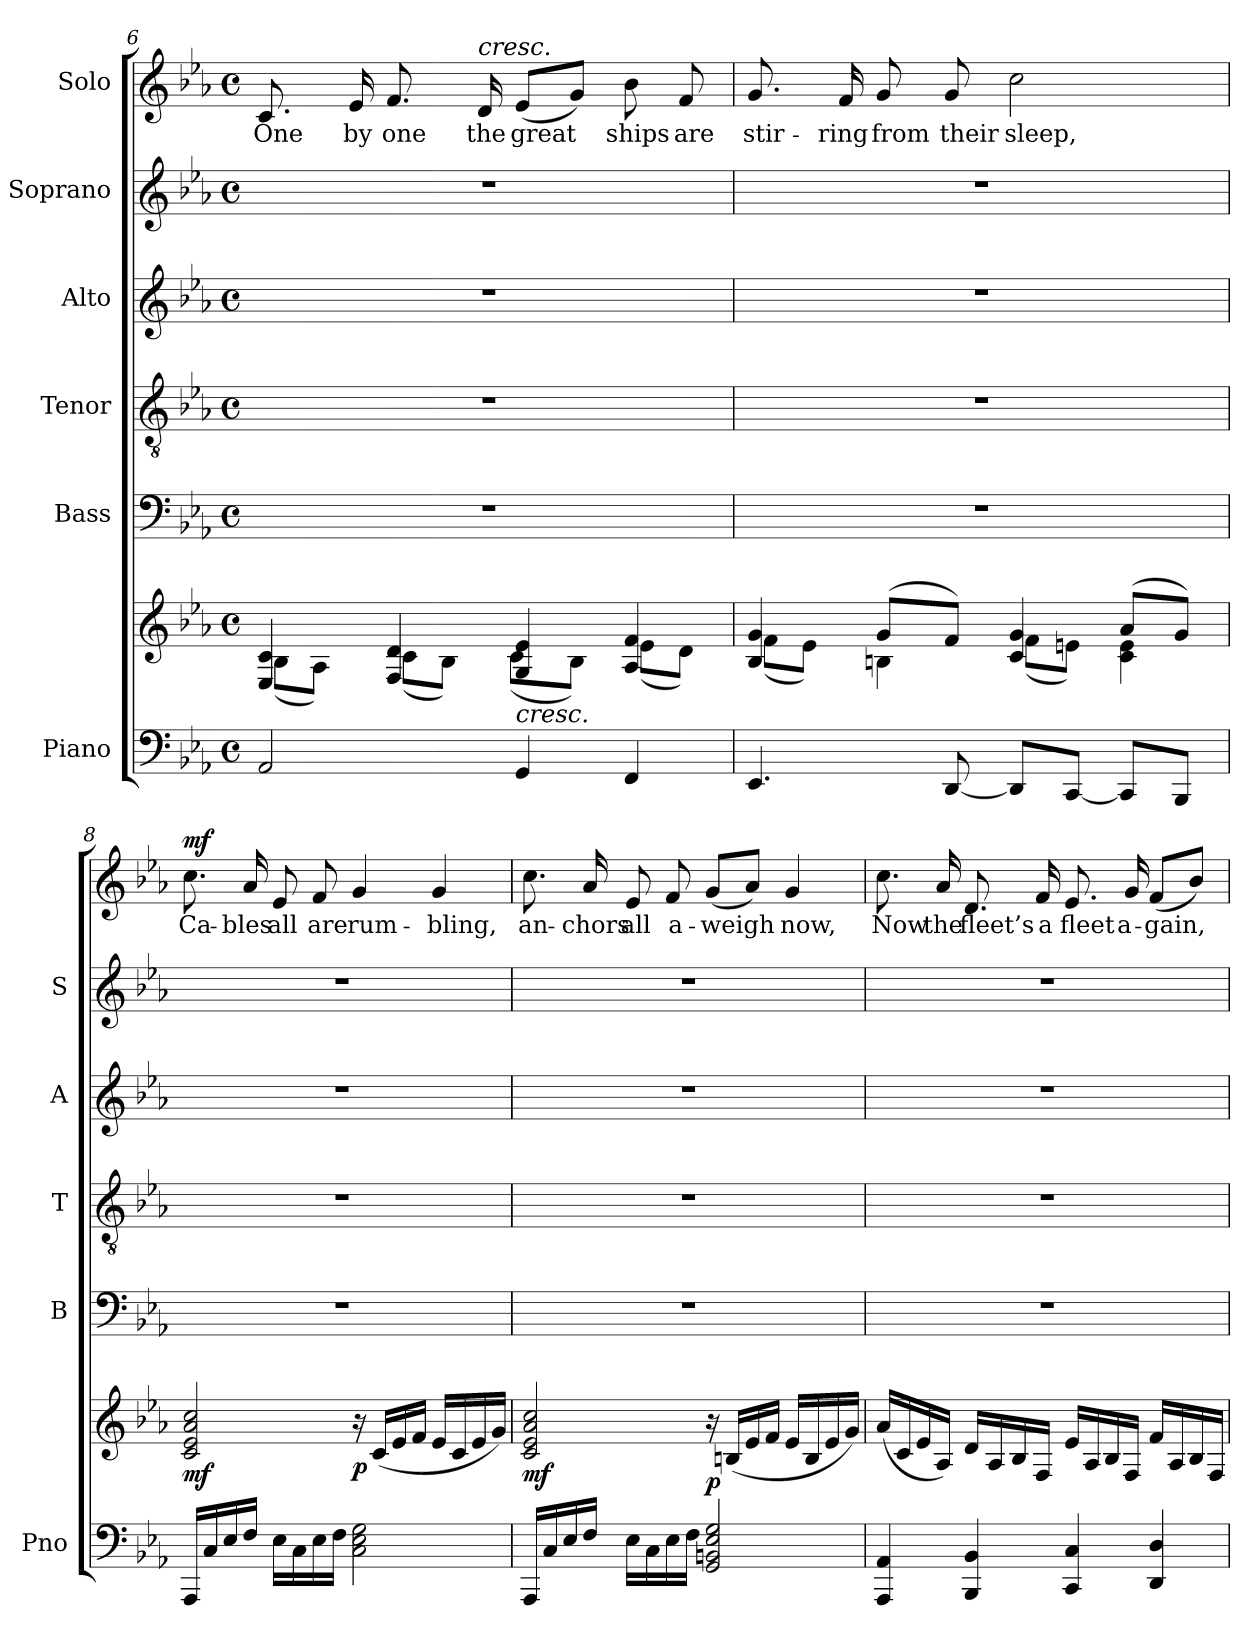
**kern	**kern	**dynam	**kern	**kern	**kern	**kern	**kern	**text	**dynam
*part6	*part6	*part6	*part5	*part4	*part3	*part2	*part1	*part1	*part1
*staff7	*staff6	*staff6/7	*staff5	*staff4	*staff3	*staff2	*staff1	*staff1	*staff1
*I"Piano	*	*	*I"Bass	*I"Tenor	*I"Alto	*I"Soprano	*I"Solo	*	*
*I'Pno	*	*	*I'B	*I'T	*I'A	*I'S	*	*	*
*clefF4	*clefG2	*	*clefF4	*clefGv2	*clefG2	*clefG2	*clefG2	*	*
*k[b-e-a-]	*k[b-e-a-]	*	*k[b-e-a-]	*k[b-e-a-]	*k[b-e-a-]	*k[b-e-a-]	*k[b-e-a-]	*	*
*M4/4	*M4/4	*	*M4/4	*M4/4	*M4/4	*M4/4	*M4/4	*	*
*met(c)	*met(c)	*	*met(c)	*met(c)	*met(c)	*met(c)	*met(c)	*	*
=6	=6	=6	=6	=6	=6	=6	=6	=6	=6
*	*^	*	*	*	*	*	*	*	*
!	!	!	!	!	!	!	!	!	!LO:LY:b	!
2AA-/	4E-/ 4c/	(8B-\L	.	1r	1r	1r	1r	8.c/	One	.
.	.	8A-\J)	.	.	.	.	.	.	.	.
!	!	!	!	!	!	!	!	!	!LO:LY:b	!
.	.	.	.	.	.	.	.	16e-/	by	.
!	!	!	!	!	!	!	!	!	!LO:LY:b	!
.	4F/ 4d/	(8c\L	.	.	.	.	.	8.f/	one	.
.	.	8B-\J)	.	.	.	.	.	.	.	.
!	!	!	!	!	!	!	!	!LO:TX:a:i:t=cresc.	!	!
!	!	!	!	!	!	!	!	!	!LO:LY:b	!
.	.	.	.	.	.	.	.	16d/	the	.
!	!LO:TX:b:i:t=cresc.	!	!	!	!	!	!	!	!	!
!	!	!	!	!	!	!	!	!	!LO:LY:b	!
4GG/	4G/ 4e-/	(8c\L	.	.	.	.	.	(8e-/L	great	.
.	.	8B-\J)	.	.	.	.	.	8g/J)	.	.
!	!	!	!	!	!	!	!	!	!LO:LY:b	!
4FF/	4A-/ 4f/	(8e-\L	.	.	.	.	.	8b-\	ships	.
!	!	!	!	!	!	!	!	!	!LO:LY:b	!
.	.	8d\J)	.	.	.	.	.	8f/	are	.
=7	=7	=7	=7	=7	=7	=7	=7	=7	=7	=7
!	!	!	!	!	!	!	!	!	!LO:LY:b	!
4.EE-/	4B-/ 4g/	(8f\L	.	1r	1r	1r	1r	8.g/	stir-	.
.	.	8e-\J)	.	.	.	.	.	.	.	.
!	!	!	!	!	!	!	!	!	!LO:LY:b	!
.	.	.	.	.	.	.	.	16f/	-ring	.
!	!	!	!	!	!	!	!	!	!LO:LY:b	!
.	(>8g/L	4Bn\	.	.	.	.	.	8g/	from	.
!	!	!	!	!	!	!	!	!	!LO:LY:b	!
[8DD/	8f/J)	.	.	.	.	.	.	8g/	their	.
!	!	!	!	!	!	!	!	!	!LO:LY:b	!
8DD/L]	4c/ 4g/	(8f\L	.	.	.	.	.	2cc\	sleep,	.
[8CC/J	.	8en\J)	.	.	.	.	.	.	.	.
8CC/L]	(8a-/L	4c\ 4e\	.	.	.	.	.	.	.	.
8BBB-/J	8g/J)	.	.	.	.	.	.	.	.	.
*	*v	*v	*	*	*	*	*	*	*	*
!!LO:LB:g=z
=8	=8	=8	=8	=8	=8	=8	=8	=8	=8
!	!	!LO:DY:b	!	!	!	!	!	!LO:LY:b	!LO:DY:a
16AAA-/LL	2c/ 2e-/ 2a-/ 2cc/	mf	1r	1r	1r	1r	8.cc\	Ca-	mf
16C/	.	.	.	.	.	.	.	.	.
16E-/	.	.	.	.	.	.	.	.	.
!	!	!	!	!	!	!	!	!LO:LY:b	!
16F/JJ	.	.	.	.	.	.	16a-/	-bles	.
!	!	!	!	!	!	!	!	!LO:LY:b	!
16E-\LL	.	.	.	.	.	.	8e-/	all	.
16C\	.	.	.	.	.	.	.	.	.
!	!	!	!	!	!	!	!	!LO:LY:b	!
16E-\	.	.	.	.	.	.	8f/	are	.
16F\JJ	.	.	.	.	.	.	.	.	.
!	!	!LO:DY:b	!	!	!	!	!	!LO:LY:b	!
2C\ 2E-\ 2G\	16r	p	.	.	.	.	4g/	rum-	.
.	(16c/LL	.	.	.	.	.	.	.	.
.	16e-/	.	.	.	.	.	.	.	.
.	16f/JJ	.	.	.	.	.	.	.	.
!	!	!	!	!	!	!	!	!LO:LY:b	!
.	16e-/LL	.	.	.	.	.	4g/	-bling,	.
.	16c/	.	.	.	.	.	.	.	.
.	16e-/	.	.	.	.	.	.	.	.
.	16g/JJ)	.	.	.	.	.	.	.	.
=9	=9	=9	=9	=9	=9	=9	=9	=9	=9
!	!	!LO:DY:b	!	!	!	!	!	!LO:LY:b	!
16AAA-/LL	2c/ 2e-/ 2a-/ 2cc/	mf	1r	1r	1r	1r	8.cc\	an-	.
16C/	.	.	.	.	.	.	.	.	.
16E-/	.	.	.	.	.	.	.	.	.
!	!	!	!	!	!	!	!	!LO:LY:b	!
16F/JJ	.	.	.	.	.	.	16a-/	-chors	.
!	!	!	!	!	!	!	!	!LO:LY:b	!
16E-\LL	.	.	.	.	.	.	8e-/	all	.
16C\	.	.	.	.	.	.	.	.	.
!	!	!	!	!	!	!	!	!LO:LY:b	!
16E-\	.	.	.	.	.	.	8f/	a-	.
16F\JJ	.	.	.	.	.	.	.	.	.
!	!	!LO:DY:b	!	!	!	!	!	!LO:LY:b	!
2GG/ 2BBn/ 2E-/ 2G/	16r	p	.	.	.	.	(8g/L	-weigh	.
.	(16Bn/LL	.	.	.	.	.	.	.	.
.	16e-/	.	.	.	.	.	8a-/J)	.	.
.	16f/JJ	.	.	.	.	.	.	.	.
!	!	!	!	!	!	!	!	!LO:LY:b	!
.	16e-/LL	.	.	.	.	.	4g/	now,	.
.	16B/	.	.	.	.	.	.	.	.
.	16e-/	.	.	.	.	.	.	.	.
.	16g/JJ)	.	.	.	.	.	.	.	.
=10	=10	=10	=10	=10	=10	=10	=10	=10	=10
!	!	!	!	!	!	!	!	!LO:LY:b	!
4AAA-/ 4AA-/	(16a-/LL	.	1r	1r	1r	1r	8.cc\	Now	.
.	16c/	.	.	.	.	.	.	.	.
.	16e-/	.	.	.	.	.	.	.	.
!	!	!	!	!	!	!	!	!LO:LY:b	!
.	16A-/JJ)	.	.	.	.	.	16a-/	the	.
!	!	!	!	!	!	!	!	!LO:LY:b	!
4BBB-/ 4BB-/	16d/LL	.	.	.	.	.	8.d/	fleet’s	.
.	16A-/	.	.	.	.	.	.	.	.
.	16B-/	.	.	.	.	.	.	.	.
!	!	!	!	!	!	!	!	!LO:LY:b	!
.	16F/JJ	.	.	.	.	.	16f/	a	.
!	!	!	!	!	!	!	!	!LO:LY:b	!
4CC/ 4C/	16e-/LL	.	.	.	.	.	8.e-/	fleet	.
.	16A-/	.	.	.	.	.	.	.	.
.	16B-/	.	.	.	.	.	.	.	.
!	!	!	!	!	!	!	!	!LO:LY:b	!
.	16F/JJ	.	.	.	.	.	16g/	a-	.
!	!	!	!	!	!	!	!	!LO:LY:b	!
4DD/ 4D/	16f/LL	.	.	.	.	.	(8f/L	-gain,	.
.	16A-/	.	.	.	.	.	.	.	.
.	16B-/	.	.	.	.	.	8b-/J)	.	.
.	16F/JJ	.	.	.	.	.	.	.	.
=	=	=	=	=	=	=	=	=	=
*-	*-	*-	*-	*-	*-	*-	*-	*-	*-
